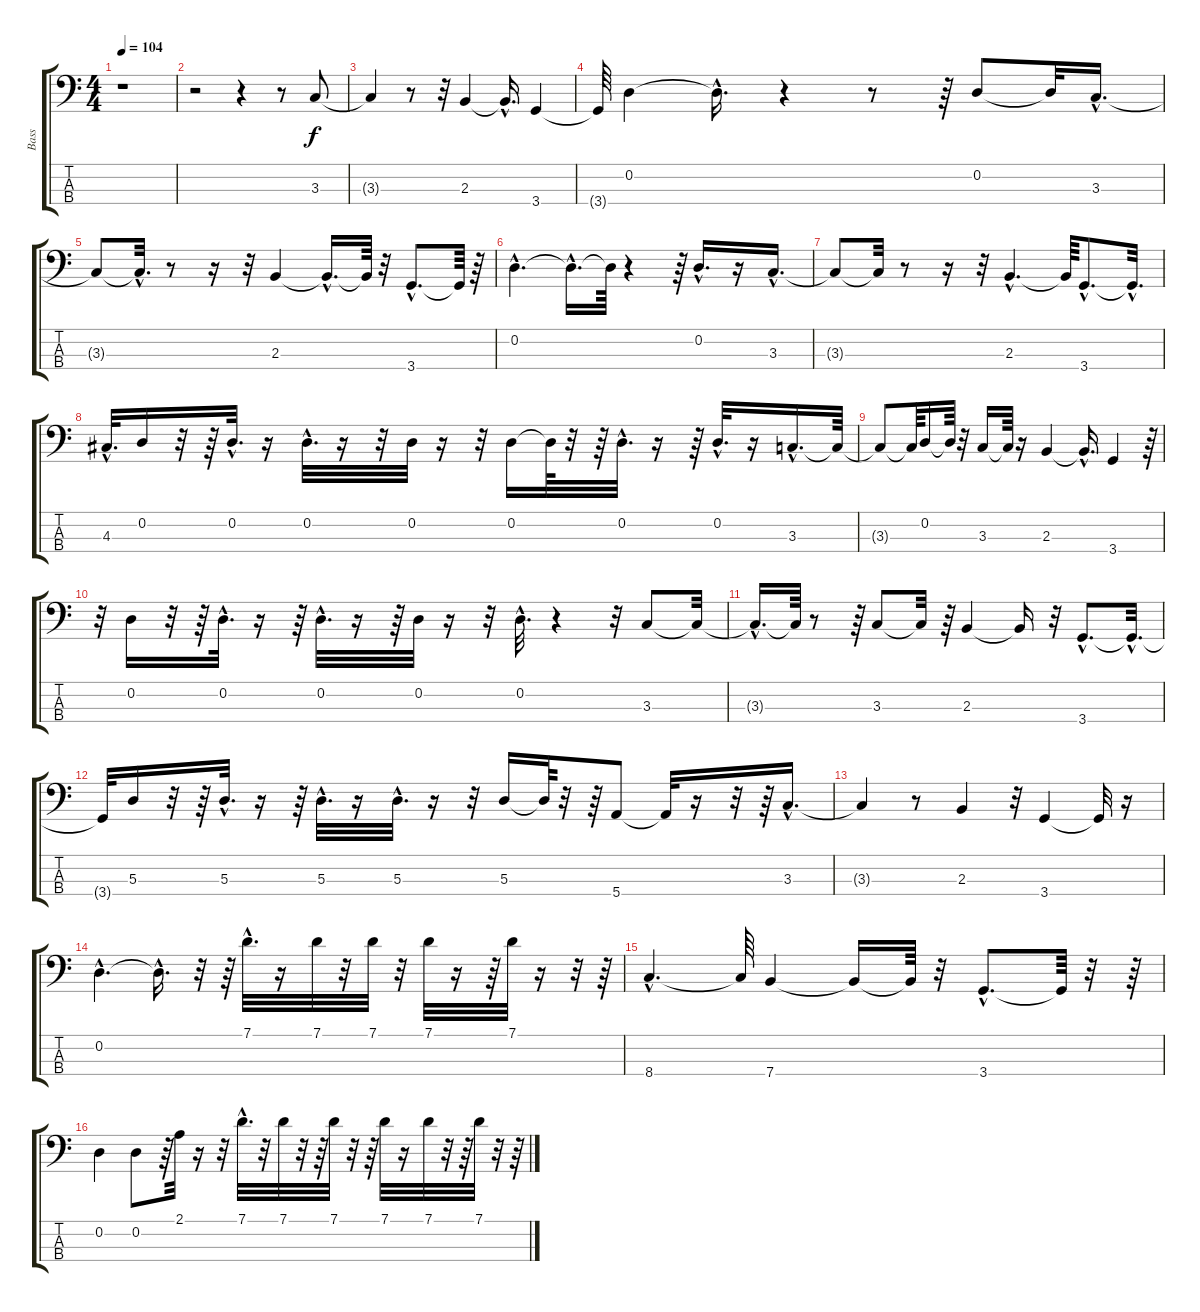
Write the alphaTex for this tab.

\track ("Bass" "Bass") {instrument electricbasspick}
\staff {score tabs}
\tuning (G2 D2 A1 E1) {hide}
\ts (4 4)
\tempo 104
\clef f4
\ks c
r.1{dy f} |
r.2 r.4 r.8 3.3.8 |
3.3{t}.4 r.8 r.32 2.3.4 2.3{hac t}.16{d} 3.4.4 |
3.4{t}.64 0.2.4 0.2{hac t}.16{d} r.4 r.8 r.64 0.2.8 0.2{t}.32 3.3{hac}.16{d} |
3.3{t}.8 3.3{hac t}.32{d} r.8 r.16 r.32 2.3.4 2.3{hac t}.16{d} 2.3{t}.64 r.32 3.4{hac}.8{d} 3.4{t}.64 r.64 |
0.2{hac}.4{d} 0.2{hac t}.16{d} 0.2{t}.64 r.4 r.64 0.2{hac}.16{d} r.16 3.3{hac}.16{d} |
3.3{t}.8 3.3{t}.32 r.8 r.16 r.32 2.3{hac}.4{d} 2.3{t}.64 3.4{hac}.8{d} 3.4{hac t}.32{d} |
4.3{hac}.32{d} 0.2.16 r.32 r.64 0.2{hac}.32{d} r.16 0.2{hac}.32{d} r.16 r.32 0.2.32 r.16 r.32 0.2.16 0.2{t}.64 r.32 r.64 0.2{hac}.32{d} r.16 r.64 0.2{hac}.32{d} r.16 3.3{hac}.16{d} 3.3{t}.64 |
3.3{t}.8 3.3{t}.64 0.2.16 0.2{t}.64 r.32 3.3.16 3.3{t}.64 r.16 2.3.4 2.3{hac t}.16{d} 3.4.4 r.64 |
r.32 0.2.16 r.32 r.64 0.2{hac}.32{d} r.16 r.64 0.2{hac}.32{d} r.16 r.64 0.2.32 r.16 r.32 0.2{hac}.32{d} r.4 r.32 3.3.8 3.3{t}.32 |
3.3{hac t}.16{d} 3.3{t}.64 r.8 r.64 3.3.8 3.3{t}.32 r.64 2.3.4 2.3{t}.16 r.32 3.4{hac}.8{d} 3.4{hac t}.32{d} |
3.4{t}.32 5.3.16 r.32 r.64 5.3{hac}.32{d} r.16 r.64 5.3{hac}.32{d} r.16 5.3{hac}.32{d} r.16 r.32 5.3.16 5.3{t}.64 r.32 r.64 5.4.8 5.4{t}.32 r.16 r.32 r.64 3.3{hac}.16{d} |
3.3{t}.4 r.8 2.3.4 r.32 3.4.4 3.4{t}.32 r.16 |
0.2{hac}.4{d} 0.2{hac t}.16{d} r.32 r.64 7.1{hac}.32{d} r.16 7.1.32 r.32 7.1.32 r.32 7.1.32 r.16 r.64 7.1.32 r.16 r.32 r.64 |
8.4{hac}.4{d} 8.4{t}.64 7.4.4 7.4{t}.16 7.4{t}.64 r.32 3.4{hac}.8{d} 3.4{t}.64 r.32 r.64 |
0.2.4 0.2.8 r.64 2.1.32 r.16 r.32 7.1{hac}.32{d} r.32 7.1.32 r.32 r.64 7.1.32 r.32 r.64 7.1.32 r.16 7.1.32 r.32 r.64 7.1.32 r.32 r.64
